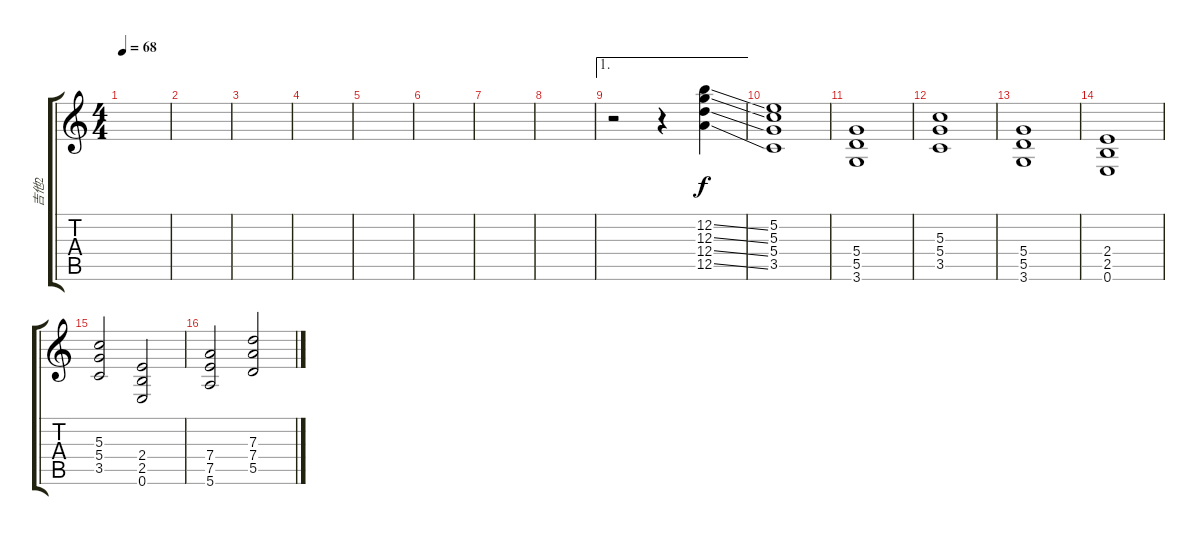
\track ("吉他2" "吉他2") {instrument distortionguitar}
\staff {score tabs}
\tuning (E4 B3 G3 D3 A2 E2) {hide}
\ts (4 4)
\tempo 68
\clef g2
\ks c
|
|
|
|
|
|
|
|
\ae 1
r.2 r.4 (12.2{ss} 12.3{ss} 12.4{ss} 12.5{ss}).4 |
(5.2 5.3 5.4 3.5).1 |
(5.4 5.5 3.6).1 |
(5.3 5.4 3.5).1 |
(5.4 5.5 3.6).1 |
(2.4 2.5 0.6).1 |
(5.3 5.4 3.5).2 (2.4 2.5 0.6).2 |
(7.4 7.5 5.6).2 (7.3 7.4 5.5).2
